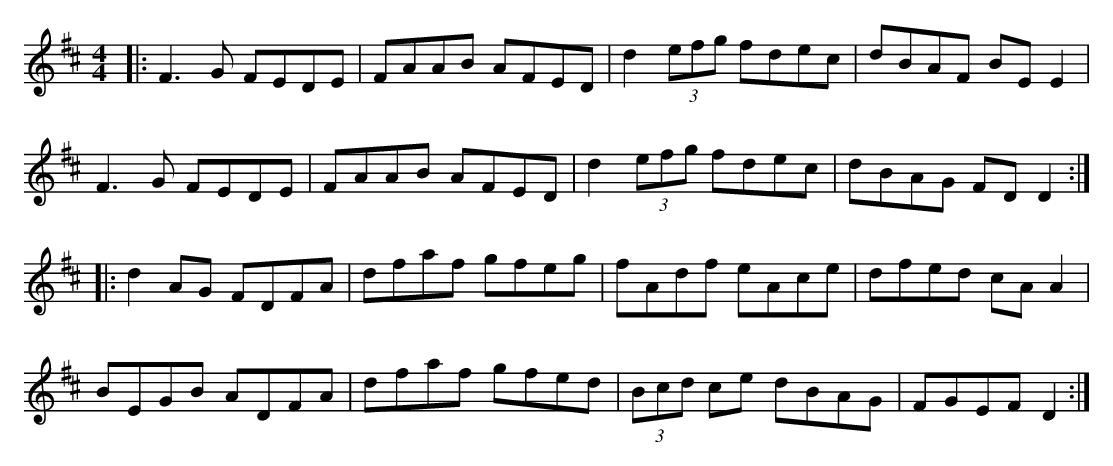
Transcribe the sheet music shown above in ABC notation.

X:1
M:4/4
K:D
|:F3G FEDE|FAAB AFED|d2 (3efg fdec|dBAF BE E2|
F3G FEDE|FAAB AFED|d2 (3efg fdec|dBAG FD D2:|
|:d2AG FDFA|dfaf gfeg|fAdf eAce|dfed cA A2|
BEGB ADFA|dfaf gfed|(3Bcd ce dBAG|FGEF D2:|
